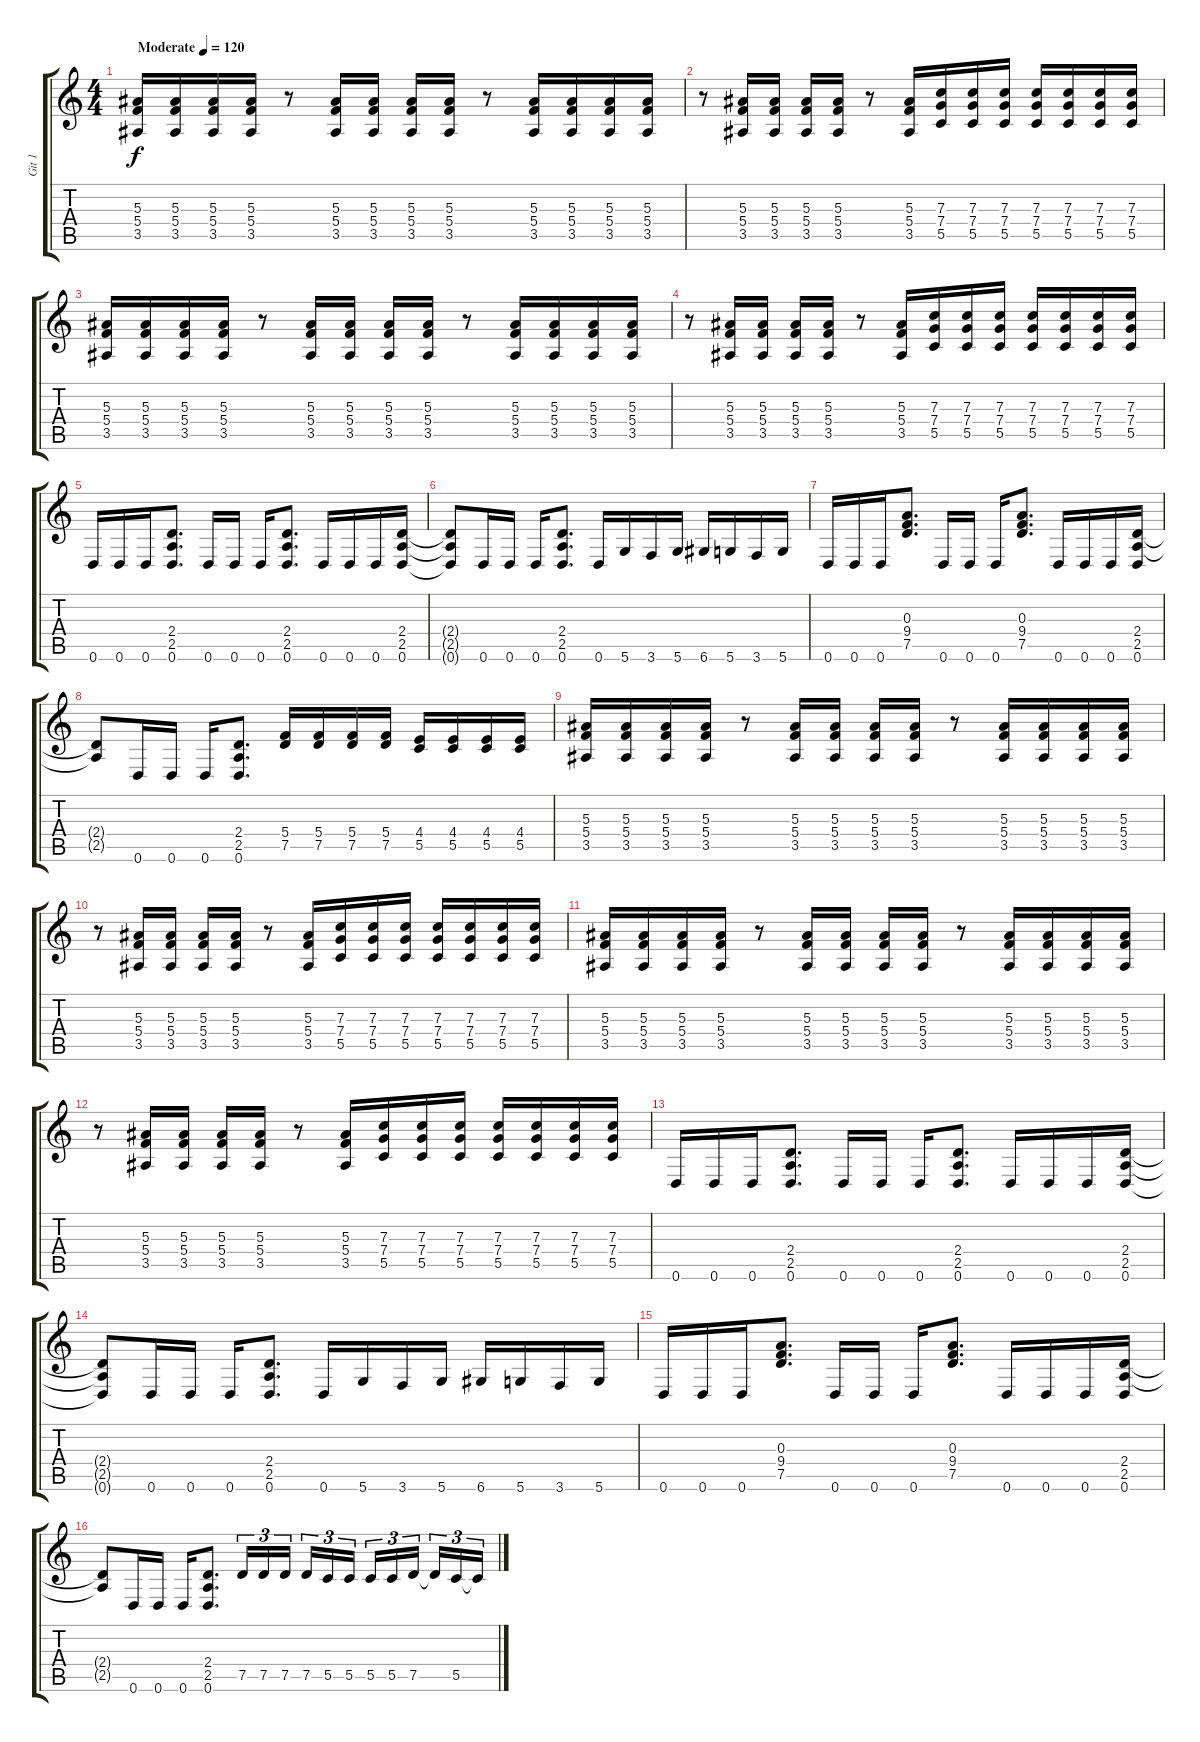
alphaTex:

\track ("Git 1" "Git 1") {instrument distortionguitar}
\staff {score tabs}
\tuning (D4 A3 F3 C3 G2 D2) {hide}
\ts (4 4)
\tempo (120 "Moderate")
\clef g2
\ks c
(5.3 5.4 3.5).16{dy f instrument distortionguitar} (5.3 5.4 3.5).16 (5.3 5.4 3.5).16 (5.3 5.4 3.5).16 r.8 (5.3 5.4 3.5).16 (5.3 5.4 3.5).16 (5.3 5.4 3.5).16 (5.3 5.4 3.5).16 r.8 (5.3 5.4 3.5).16 (5.3 5.4 3.5).16 (5.3 5.4 3.5).16 (5.3 5.4 3.5).16 |
r.8 (5.3 5.4 3.5).16 (5.3 5.4 3.5).16 (5.3 5.4 3.5).16 (5.3 5.4 3.5).16 r.8 (5.3 5.4 3.5).16 (7.3 7.4 5.5).16 (7.3 7.4 5.5).16 (7.3 7.4 5.5).16 (7.3 7.4 5.5).16 (7.3 7.4 5.5).16 (7.3 7.4 5.5).16 (7.3 7.4 5.5).16 |
(5.3 5.4 3.5).16 (5.3 5.4 3.5).16 (5.3 5.4 3.5).16 (5.3 5.4 3.5).16 r.8 (5.3 5.4 3.5).16 (5.3 5.4 3.5).16 (5.3 5.4 3.5).16 (5.3 5.4 3.5).16 r.8 (5.3 5.4 3.5).16 (5.3 5.4 3.5).16 (5.3 5.4 3.5).16 (5.3 5.4 3.5).16 |
r.8 (5.3 5.4 3.5).16 (5.3 5.4 3.5).16 (5.3 5.4 3.5).16 (5.3 5.4 3.5).16 r.8 (5.3 5.4 3.5).16 (7.3 7.4 5.5).16 (7.3 7.4 5.5).16 (7.3 7.4 5.5).16 (7.3 7.4 5.5).16 (7.3 7.4 5.5).16 (7.3 7.4 5.5).16 (7.3 7.4 5.5).16 |
0.6.16 0.6.16 0.6.16 (2.4 2.5 0.6).8{d} 0.6.16 0.6.16 0.6.16 (2.4 2.5 0.6).8{d} 0.6.16 0.6.16 0.6.16 (2.4 2.5 0.6).16 |
(2.4{t} 2.5{t} 0.6{t}).8 0.6.16 0.6.16 0.6.16 (2.4 2.5 0.6).8{d} 0.6.16 5.6.16 3.6.16 5.6.16 6.6.16 5.6.16 3.6.16 5.6.16 |
0.6.16 0.6.16 0.6.16 (0.3 9.4 7.5).8{d} 0.6.16 0.6.16 0.6.16 (0.3 9.4 7.5).8{d} 0.6.16 0.6.16 0.6.16 (2.4 2.5 0.6).16 |
(2.4{t} 2.5{t}).8 0.6.16 0.6.16 0.6.16 (2.4 2.5 0.6).8{d} (5.4 7.5).16 (5.4 7.5).16 (5.4 7.5).16 (5.4 7.5).16 (4.4 5.5).16 (4.4 5.5).16 (4.4 5.5).16 (4.4 5.5).16 |
(5.3 5.4 3.5).16 (5.3 5.4 3.5).16 (5.3 5.4 3.5).16 (5.3 5.4 3.5).16 r.8 (5.3 5.4 3.5).16 (5.3 5.4 3.5).16 (5.3 5.4 3.5).16 (5.3 5.4 3.5).16 r.8 (5.3 5.4 3.5).16 (5.3 5.4 3.5).16 (5.3 5.4 3.5).16 (5.3 5.4 3.5).16 |
r.8 (5.3 5.4 3.5).16 (5.3 5.4 3.5).16 (5.3 5.4 3.5).16 (5.3 5.4 3.5).16 r.8 (5.3 5.4 3.5).16 (7.3 7.4 5.5).16 (7.3 7.4 5.5).16 (7.3 7.4 5.5).16 (7.3 7.4 5.5).16 (7.3 7.4 5.5).16 (7.3 7.4 5.5).16 (7.3 7.4 5.5).16 |
(5.3 5.4 3.5).16 (5.3 5.4 3.5).16 (5.3 5.4 3.5).16 (5.3 5.4 3.5).16 r.8 (5.3 5.4 3.5).16 (5.3 5.4 3.5).16 (5.3 5.4 3.5).16 (5.3 5.4 3.5).16 r.8 (5.3 5.4 3.5).16 (5.3 5.4 3.5).16 (5.3 5.4 3.5).16 (5.3 5.4 3.5).16 |
r.8 (5.3 5.4 3.5).16 (5.3 5.4 3.5).16 (5.3 5.4 3.5).16 (5.3 5.4 3.5).16 r.8 (5.3 5.4 3.5).16 (7.3 7.4 5.5).16 (7.3 7.4 5.5).16 (7.3 7.4 5.5).16 (7.3 7.4 5.5).16 (7.3 7.4 5.5).16 (7.3 7.4 5.5).16 (7.3 7.4 5.5).16 |
0.6.16 0.6.16 0.6.16 (2.4 2.5 0.6).8{d} 0.6.16 0.6.16 0.6.16 (2.4 2.5 0.6).8{d} 0.6.16 0.6.16 0.6.16 (2.4 2.5 0.6).16 |
(2.4{t} 2.5{t} 0.6{t}).8 0.6.16 0.6.16 0.6.16 (2.4 2.5 0.6).8{d} 0.6.16 5.6.16 3.6.16 5.6.16 6.6.16 5.6.16 3.6.16 5.6.16 |
0.6.16 0.6.16 0.6.16 (0.3 9.4 7.5).8{d} 0.6.16 0.6.16 0.6.16 (0.3 9.4 7.5).8{d} 0.6.16 0.6.16 0.6.16 (2.4 2.5 0.6).16 |
(2.4{t} 2.5{t}).8 0.6.16 0.6.16 0.6.16 (2.4 2.5 0.6).8{d} 7.5.16{tu (3 2)} 7.5.16{tu (3 2)} 7.5.16{tu (3 2) beam splitsecondary} 7.5.16{tu (3 2)} 5.5.16{tu (3 2)} 5.5.16{tu (3 2)} 5.5.16{tu (3 2)} 5.5.16{tu (3 2)} 7.5.16{tu (3 2) beam splitsecondary} 7.5{t}.16{tu (3 2)} 5.5.16{tu (3 2)} 5.5{t}.16{tu (3 2)}
